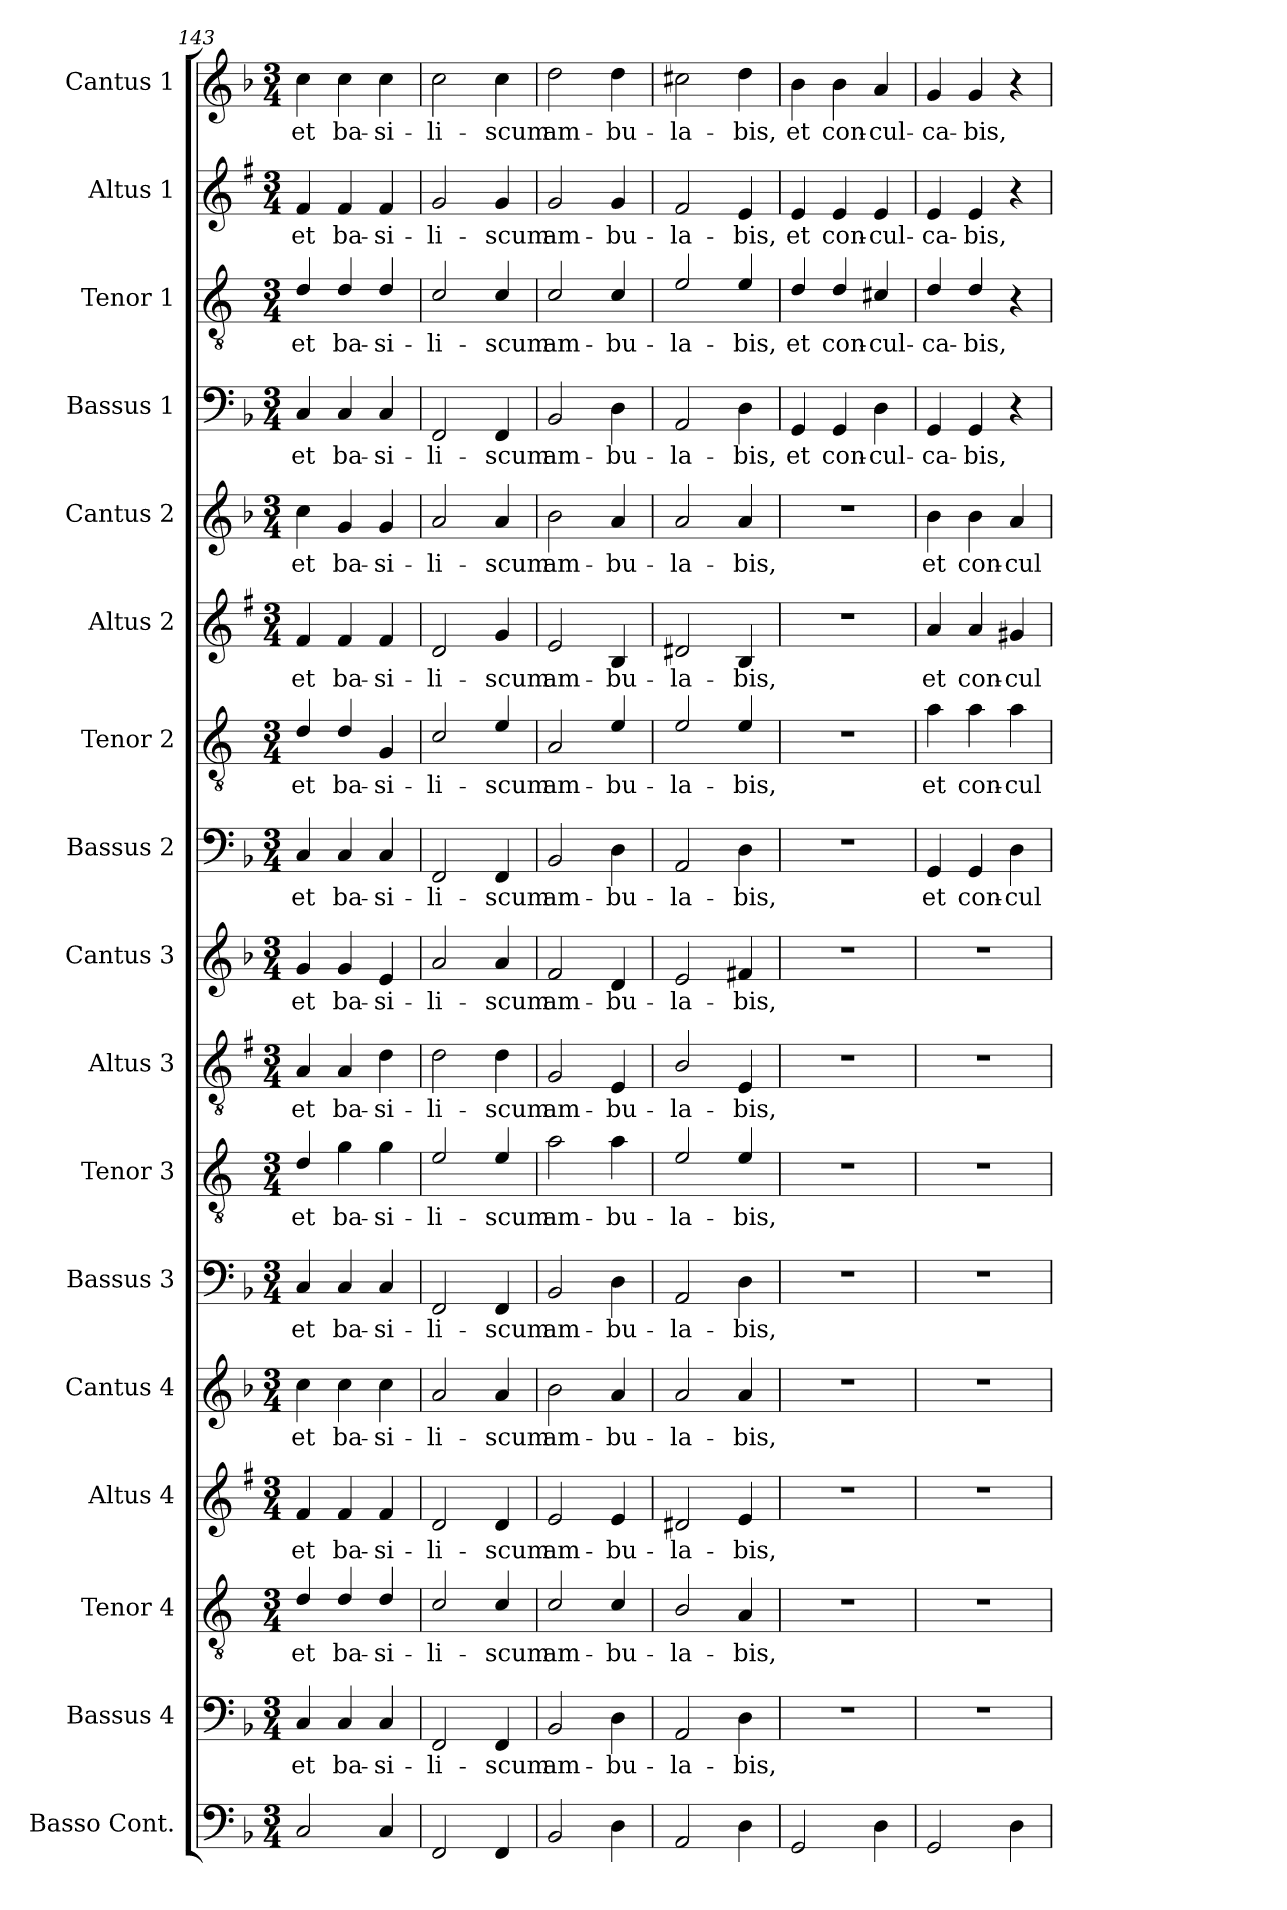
**kern	**kern	**text	**kern	**text	**kern	**text	**kern	**text	**kern	**text	**kern	**text	**kern	**text	**kern	**text	**kern	**text	**kern	**text	**kern	**text	**kern	**text	**kern	**text	**kern	**text	**kern	**text	**kern	**text
*part17	*part16	*part16	*part15	*part15	*part14	*part14	*part13	*part13	*part12	*part12	*part11	*part11	*part10	*part10	*part9	*part9	*part8	*part8	*part7	*part7	*part6	*part6	*part5	*part5	*part4	*part4	*part3	*part3	*part2	*part2	*part1	*part1
*staff17	*staff16	*staff16	*staff15	*staff15	*staff14	*staff14	*staff13	*staff13	*staff12	*staff12	*staff11	*staff11	*staff10	*staff10	*staff9	*staff9	*staff8	*staff8	*staff7	*staff7	*staff6	*staff6	*staff5	*staff5	*staff4	*staff4	*staff3	*staff3	*staff2	*staff2	*staff1	*staff1
*I"Basso Cont.	*I"Bassus 4	*	*I"Tenor 4	*	*I"Altus 4	*	*I"Cantus 4	*	*I"Bassus 3	*	*I"Tenor 3	*	*I"Altus 3	*	*I"Cantus 3	*	*I"Bassus 2	*	*I"Tenor 2	*	*I"Altus 2	*	*I"Cantus 2	*	*I"Bassus 1	*	*I"Tenor 1	*	*I"Altus 1	*	*I"Cantus 1	*
*I'BC	*I'B 4	*	*I'T 4	*	*I'A 4	*	*I'C 4	*	*I'B 3	*	*I'T 3	*	*I'A 3	*	*I'C 3	*	*I'B 2	*	*I'T 2	*	*I'A 2	*	*I'C 2	*	*I'B 1	*	*I'T 1	*	*I'A 1	*	*I'C 1	*
*clefF4	*clefF4	*	*clefGv2	*	*clefG2	*	*clefG2	*	*clefF4	*	*clefGv2	*	*clefGv2	*	*clefG2	*	*clefF4	*	*clefGv2	*	*clefG2	*	*clefG2	*	*clefF4	*	*clefGv2	*	*clefG2	*	*clefG2	*
*	*	*	*ITrd4c7	*	*ITrd1c2	*	*	*	*	*	*ITrd4c7	*	*ITrd1c2	*	*	*	*	*	*ITrd4c7	*	*ITrd1c2	*	*	*	*	*	*ITrd4c7	*	*ITrd1c2	*	*	*
*k[b-]	*k[b-]	*	*k[b-]	*	*k[b-]	*	*k[b-]	*	*k[b-]	*	*k[b-]	*	*k[b-]	*	*k[b-]	*	*k[b-]	*	*k[b-]	*	*k[b-]	*	*k[b-]	*	*k[b-]	*	*k[b-]	*	*k[b-]	*	*k[b-]	*
*F:	*F:	*	*F:	*	*F:	*	*F:	*	*F:	*	*F:	*	*F:	*	*F:	*	*F:	*	*F:	*	*F:	*	*F:	*	*F:	*	*F:	*	*F:	*	*F:	*
*M3/4	*M3/4	*	*M3/4	*	*M3/4	*	*M3/4	*	*M3/4	*	*M3/4	*	*M3/4	*	*M3/4	*	*M3/4	*	*M3/4	*	*M3/4	*	*M3/4	*	*M3/4	*	*M3/4	*	*M3/4	*	*M3/4	*
=143	=143	=143	=143	=143	=143	=143	=143	=143	=143	=143	=143	=143	=143	=143	=143	=143	=143	=143	=143	=143	=143	=143	=143	=143	=143	=143	=143	=143	=143	=143	=143	=143
!	!	!LO:LY:b	!	!LO:LY:b	!	!LO:LY:b	!	!LO:LY:b	!	!LO:LY:b	!	!LO:LY:b	!	!LO:LY:b	!	!LO:LY:b	!	!LO:LY:b	!	!LO:LY:b	!	!LO:LY:b	!	!LO:LY:b	!	!LO:LY:b	!	!LO:LY:b	!	!LO:LY:b	!	!LO:LY:b
2C/	4C/	et	4G/	et	4e/	et	4cc\	et	4C/	et	4G/	et	4G/	et	4g/	et	4C/	et	4G/	et	4e/	et	4cc\	et	4C/	et	4G/	et	4e/	et	4cc\	et
!	!	!LO:LY:b	!	!LO:LY:b	!	!LO:LY:b	!	!LO:LY:b	!	!LO:LY:b	!	!LO:LY:b	!	!LO:LY:b	!	!LO:LY:b	!	!LO:LY:b	!	!LO:LY:b	!	!LO:LY:b	!	!LO:LY:b	!	!LO:LY:b	!	!LO:LY:b	!	!LO:LY:b	!	!LO:LY:b
.	4C/	ba-	4G/	ba-	4e/	ba-	4cc\	ba-	4C/	ba-	4c\	ba-	4G/	ba-	4g/	ba-	4C/	ba-	4G/	ba-	4e/	ba-	4g/	ba-	4C/	ba-	4G/	ba-	4e/	ba-	4cc\	ba-
!	!	!LO:LY:b	!	!LO:LY:b	!	!LO:LY:b	!	!LO:LY:b	!	!LO:LY:b	!	!LO:LY:b	!	!LO:LY:b	!	!LO:LY:b	!	!LO:LY:b	!	!LO:LY:b	!	!LO:LY:b	!	!LO:LY:b	!	!LO:LY:b	!	!LO:LY:b	!	!LO:LY:b	!	!LO:LY:b
4C/	4C/	-si-	4G/	-si-	4e/	-si-	4cc\	-si-	4C/	-si-	4c\	-si-	4c\	-si-	4e/	-si-	4C/	-si-	4C/	-si-	4e/	-si-	4g/	-si-	4C/	-si-	4G/	-si-	4e/	-si-	4cc\	-si-
=144	=144	=144	=144	=144	=144	=144	=144	=144	=144	=144	=144	=144	=144	=144	=144	=144	=144	=144	=144	=144	=144	=144	=144	=144	=144	=144	=144	=144	=144	=144	=144	=144
!	!	!LO:LY:b	!	!LO:LY:b	!	!LO:LY:b	!	!LO:LY:b	!	!LO:LY:b	!	!LO:LY:b	!	!LO:LY:b	!	!LO:LY:b	!	!LO:LY:b	!	!LO:LY:b	!	!LO:LY:b	!	!LO:LY:b	!	!LO:LY:b	!	!LO:LY:b	!	!LO:LY:b	!	!LO:LY:b
2FF/	2FF/	-li-	2F/	-li-	2c/	-li-	2a/	-li-	2FF/	-li-	2A/	-li-	2c\	-li-	2a/	-li-	2FF/	-li-	2F/	-li-	2c/	-li-	2a/	-li-	2FF/	-li-	2F/	-li-	2f/	-li-	2cc\	-li-
!	!	!LO:LY:b	!	!LO:LY:b	!	!LO:LY:b	!	!LO:LY:b	!	!LO:LY:b	!	!LO:LY:b	!	!LO:LY:b	!	!LO:LY:b	!	!LO:LY:b	!	!LO:LY:b	!	!LO:LY:b	!	!LO:LY:b	!	!LO:LY:b	!	!LO:LY:b	!	!LO:LY:b	!	!LO:LY:b
4FF/	4FF/	-scum	4F/	-scum	4c/	-scum	4a/	-scum	4FF/	-scum	4A/	-scum	4c\	-scum	4a/	-scum	4FF/	-scum	4A/	-scum	4f/	-scum	4a/	-scum	4FF/	-scum	4F/	-scum	4f/	-scum	4cc\	-scum
=145	=145	=145	=145	=145	=145	=145	=145	=145	=145	=145	=145	=145	=145	=145	=145	=145	=145	=145	=145	=145	=145	=145	=145	=145	=145	=145	=145	=145	=145	=145	=145	=145
!	!	!LO:LY:b	!	!LO:LY:b	!	!LO:LY:b	!	!LO:LY:b	!	!LO:LY:b	!	!LO:LY:b	!	!LO:LY:b	!	!LO:LY:b	!	!LO:LY:b	!	!LO:LY:b	!	!LO:LY:b	!	!LO:LY:b	!	!LO:LY:b	!	!LO:LY:b	!	!LO:LY:b	!	!LO:LY:b
2BB-/	2BB-/	am-	2F/	am-	2d/	am-	2b-\	am-	2BB-/	am-	2d\	am-	2F/	am-	2f/	am-	2BB-/	am-	2D/	am-	2d/	am-	2b-\	am-	2BB-/	am-	2F/	am-	2f/	am-	2dd\	am-
!	!	!LO:LY:b	!	!LO:LY:b	!	!LO:LY:b	!	!LO:LY:b	!	!LO:LY:b	!	!LO:LY:b	!	!LO:LY:b	!	!LO:LY:b	!	!LO:LY:b	!	!LO:LY:b	!	!LO:LY:b	!	!LO:LY:b	!	!LO:LY:b	!	!LO:LY:b	!	!LO:LY:b	!	!LO:LY:b
4D\	4D\	-bu-	4F/	-bu-	4d/	-bu-	4a/	-bu-	4D\	-bu-	4d\	-bu-	4D/	-bu-	4d/	-bu-	4D\	-bu-	4A/	-bu-	4A/	-bu-	4a/	-bu-	4D\	-bu-	4F/	-bu-	4f/	-bu-	4dd\	-bu-
=146	=146	=146	=146	=146	=146	=146	=146	=146	=146	=146	=146	=146	=146	=146	=146	=146	=146	=146	=146	=146	=146	=146	=146	=146	=146	=146	=146	=146	=146	=146	=146	=146
!	!	!LO:LY:b	!	!LO:LY:b	!	!LO:LY:b	!	!LO:LY:b	!	!LO:LY:b	!	!LO:LY:b	!	!LO:LY:b	!	!LO:LY:b	!	!LO:LY:b	!	!LO:LY:b	!	!LO:LY:b	!	!LO:LY:b	!	!LO:LY:b	!	!LO:LY:b	!	!LO:LY:b	!	!LO:LY:b
2AA/	2AA/	-la-	2E/	-la-	2c#X/	-la-	2a/	-la-	2AA/	-la-	2A/	-la-	2A/	-la-	2e/	-la-	2AA/	-la-	2A/	-la-	2c#X/	-la-	2a/	-la-	2AA/	-la-	2A/	-la-	2e/	-la-	2cc#X\	-la-
!	!	!LO:LY:b	!	!LO:LY:b	!	!LO:LY:b	!	!LO:LY:b	!	!LO:LY:b	!	!LO:LY:b	!	!LO:LY:b	!	!LO:LY:b	!	!LO:LY:b	!	!LO:LY:b	!	!LO:LY:b	!	!LO:LY:b	!	!LO:LY:b	!	!LO:LY:b	!	!LO:LY:b	!	!LO:LY:b
4D\	4D\	-bis,	4D/	-bis,	4d/	-bis,	4a/	-bis,	4D\	-bis,	4A/	-bis,	4D/	-bis,	4f#X/	-bis,	4D\	-bis,	4A/	-bis,	4A/	-bis,	4a/	-bis,	4D\	-bis,	4A/	-bis,	4d/	-bis,	4dd\	-bis,
=147	=147	=147	=147	=147	=147	=147	=147	=147	=147	=147	=147	=147	=147	=147	=147	=147	=147	=147	=147	=147	=147	=147	=147	=147	=147	=147	=147	=147	=147	=147	=147	=147
!	!	!	!	!	!	!	!	!	!	!	!	!	!	!	!	!	!	!	!	!	!	!	!	!	!	!LO:LY:b	!	!LO:LY:b	!	!LO:LY:b	!	!LO:LY:b
2GG/	2.r	.	2.r	.	2.r	.	2.r	.	2.r	.	2.r	.	2.r	.	2.r	.	2.r	.	2.r	.	2.r	.	2.r	.	4GG/	et	4G/	et	4d/	et	4b-\	et
!	!	!	!	!	!	!	!	!	!	!	!	!	!	!	!	!	!	!	!	!	!	!	!	!	!	!LO:LY:b	!	!LO:LY:b	!	!LO:LY:b	!	!LO:LY:b
.	.	.	.	.	.	.	.	.	.	.	.	.	.	.	.	.	.	.	.	.	.	.	.	.	4GG/	con-	4G/	con-	4d/	con-	4b-\	con-
!	!	!	!	!	!	!	!	!	!	!	!	!	!	!	!	!	!	!	!	!	!	!	!	!	!	!LO:LY:b	!	!LO:LY:b	!	!LO:LY:b	!	!LO:LY:b
4D\	.	.	.	.	.	.	.	.	.	.	.	.	.	.	.	.	.	.	.	.	.	.	.	.	4D\	-cul-	4F#X/	-cul-	4d/	-cul-	4a/	-cul-
=148	=148	=148	=148	=148	=148	=148	=148	=148	=148	=148	=148	=148	=148	=148	=148	=148	=148	=148	=148	=148	=148	=148	=148	=148	=148	=148	=148	=148	=148	=148	=148	=148
!	!	!	!	!	!	!	!	!	!	!	!	!	!	!	!	!	!	!LO:LY:b	!	!LO:LY:b	!	!LO:LY:b	!	!LO:LY:b	!	!LO:LY:b	!	!LO:LY:b	!	!LO:LY:b	!	!LO:LY:b
2GG/	2.r	.	2.r	.	2.r	.	2.r	.	2.r	.	2.r	.	2.r	.	2.r	.	4GG/	et	4d\	et	4g/	et	4b-\	et	4GG/	-ca-	4G/	-ca-	4d/	-ca-	4g/	-ca-
!	!	!	!	!	!	!	!	!	!	!	!	!	!	!	!	!	!	!LO:LY:b	!	!LO:LY:b	!	!LO:LY:b	!	!LO:LY:b	!	!LO:LY:b	!	!LO:LY:b	!	!LO:LY:b	!	!LO:LY:b
.	.	.	.	.	.	.	.	.	.	.	.	.	.	.	.	.	4GG/	con-	4d\	con-	4g/	con-	4b-\	con-	4GG/	-bis,	4G/	-bis,	4d/	-bis,	4g/	-bis,
!	!	!	!	!	!	!	!	!	!	!	!	!	!	!	!	!	!	!LO:LY:b	!	!LO:LY:b	!	!LO:LY:b	!	!LO:LY:b	!	!	!	!	!	!	!	!
4D\	.	.	.	.	.	.	.	.	.	.	.	.	.	.	.	.	4D\	-cul-	4d\	-cul-	4f#X/	-cul-	4a/	-cul-	4r	.	4r	.	4r	.	4r	.
=	=	=	=	=	=	=	=	=	=	=	=	=	=	=	=	=	=	=	=	=	=	=	=	=	=	=	=	=	=	=	=	=
*-	*-	*-	*-	*-	*-	*-	*-	*-	*-	*-	*-	*-	*-	*-	*-	*-	*-	*-	*-	*-	*-	*-	*-	*-	*-	*-	*-	*-	*-	*-	*-	*-
